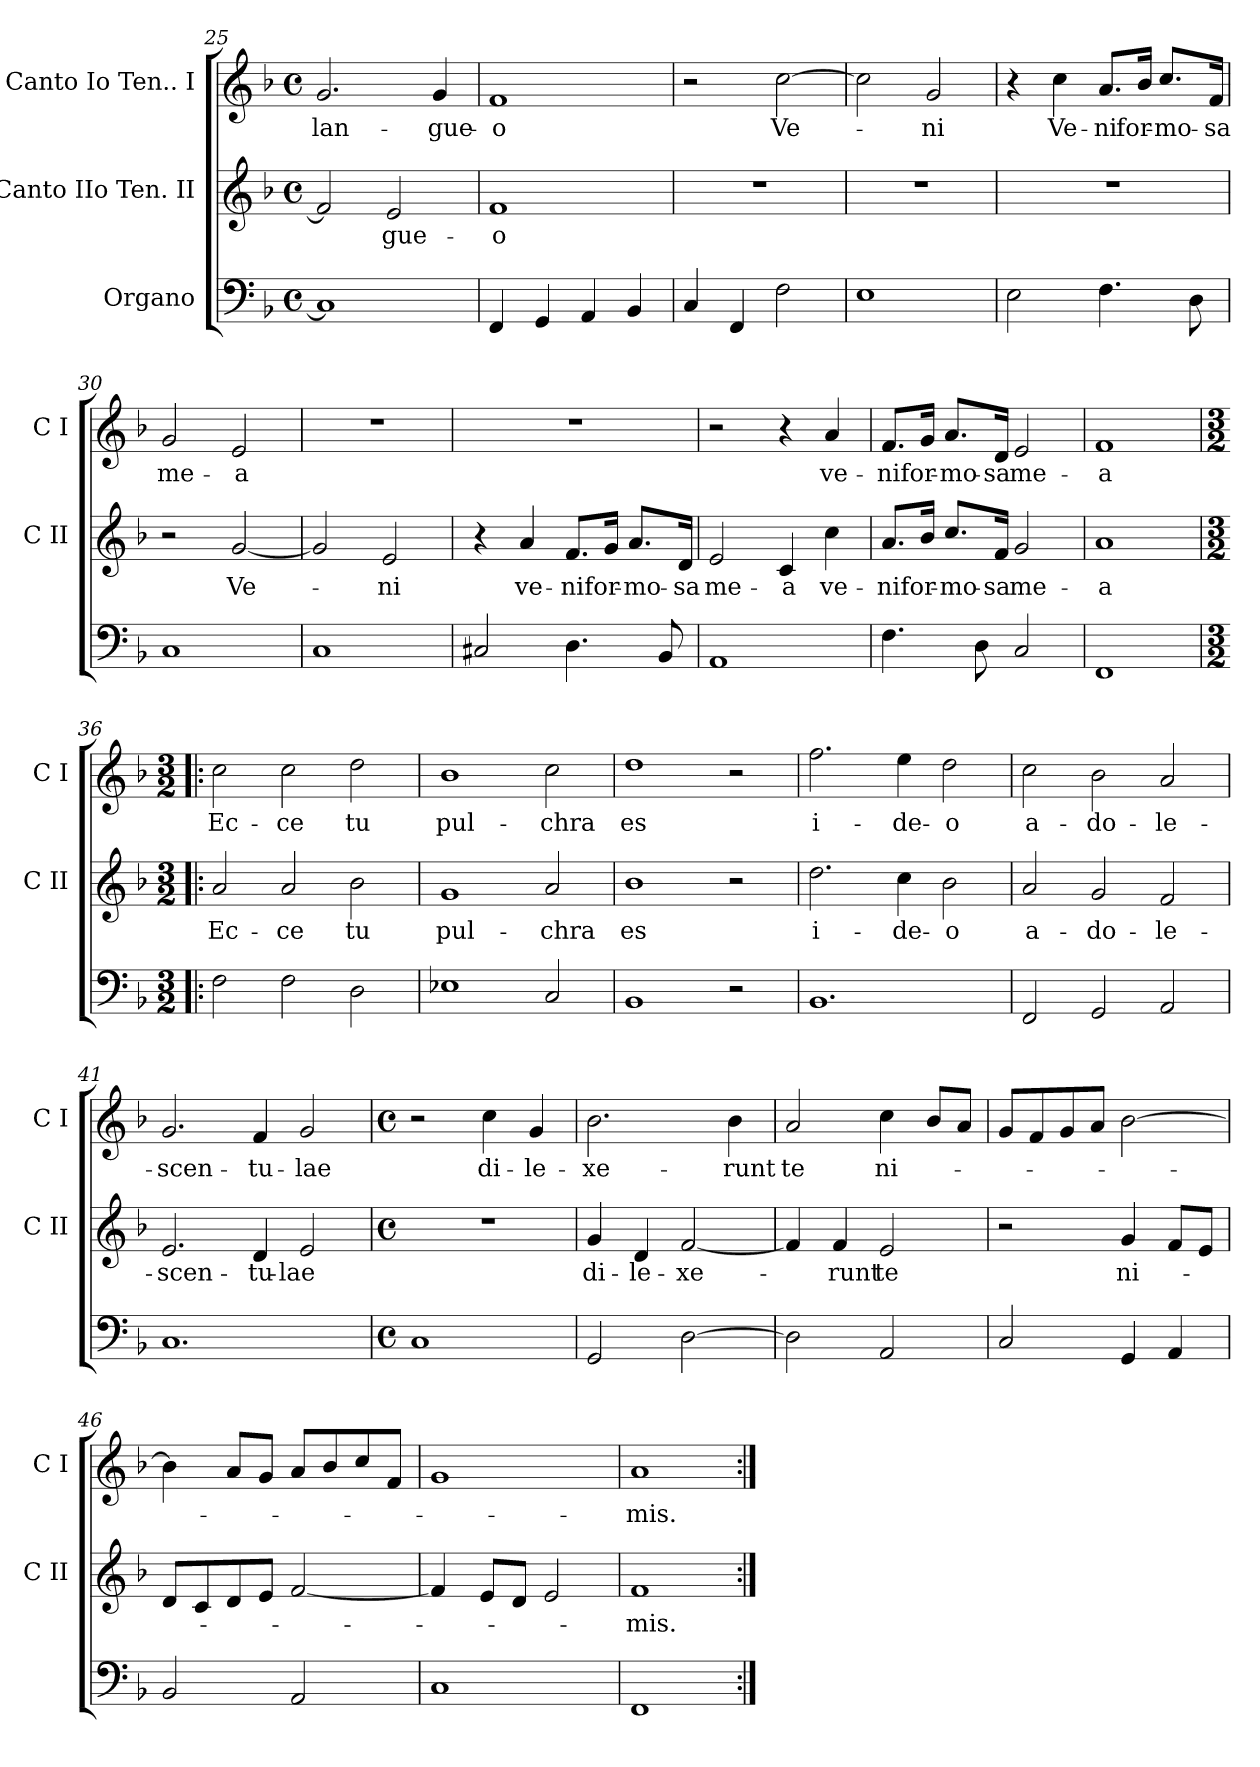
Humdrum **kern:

**kern	**kern	**text	**kern	**text
*part3	*part2	*part2	*part1	*part1
*staff3	*staff2	*staff2	*staff1	*staff1
*I"Organo	*I"Canto IIo Ten. II	*	*I"Canto Io Ten.. I	*
*	*I'C II	*	*I'C I	*
*clefF4	*clefG2	*	*clefG2	*
*k[b-]	*k[b-]	*	*k[b-]	*
*F:	*F:	*	*F:	*
*M4/4	*M4/4	*	*M4/4	*
*met(c)	*met(c)	*	*met(c)	*
=25	=25	=25	=25	=25
!	!	!	!	!LO:LY:b
1C]	2f/]	.	2.g/	lan-
!	!	!LO:LY:b	!	!
.	2e/	-gue-	.	.
!	!	!	!	!LO:LY:b
.	.	.	4g/	-gue-
=26	=26	=26	=26	=26
!	!	!LO:LY:b:rj	!	!LO:LY:b:rj
4FF/	1f	-o	1f	-o
4GG/	.	.	.	.
4AA/	.	.	.	.
4BB-/	.	.	.	.
=27	=27	=27	=27	=27
4C/	1r	.	2r	.
4FF/	.	.	.	.
!	!	!	!	!LO:LY:b
2F\	.	.	[<2cc\	Ve-
!!LO:LB:g=z
=28	=28	=28	=28	=28
1E	1r	.	2cc\]	.
!	!	!	!	!LO:LY:b
.	.	.	2g/	-ni
=29	=29	=29	=29	=29
2E\	1r	.	4r	.
!	!	!	!	!LO:LY:b
.	.	.	4cc\	Ve-
!	!	!	!	!LO:LY:b
4.F\	.	.	8.a/L	-ni
!	!	!	!	!LO:LY:b
.	.	.	16b-/Jk	for-
!	!	!	!	!LO:LY:b
.	.	.	8.cc/L	-mo-
8D\	.	.	.	.
!	!	!	!	!LO:LY:b
.	.	.	16f/Jk	-sa
=30	=30	=30	=30	=30
!	!	!	!	!LO:LY:b
1C	2r	.	2g/	me-
!	!	!LO:LY:b	!	!LO:LY:b
.	[<2g/	Ve-	2e/	-a
=31	=31	=31	=31	=31
1C	2g/]	.	1r	.
!	!	!LO:LY:b	!	!
.	2e/	-ni	.	.
!!LO:PB:g=z
=32	=32	=32	=32	=32
2C#X/	4r	.	1r	.
!	!	!LO:LY:b	!	!
.	4a/	ve-	.	.
!	!	!LO:LY:b	!	!
4.D\	8.f/L	-ni	.	.
!	!	!LO:LY:b	!	!
.	16g/Jk	for-	.	.
!	!	!LO:LY:b	!	!
.	8.a/L	-mo-	.	.
8BB-/	.	.	.	.
!	!	!LO:LY:b	!	!
.	16d/Jk	-sa	.	.
=33	=33	=33	=33	=33
!	!	!LO:LY:b	!	!
1AA	2e/	me-	2r	.
!	!	!LO:LY:b	!	!
.	4c/	-a	4r	.
!	!	!LO:LY:b	!	!LO:LY:b
.	4cc\	ve-	4a/	ve-
=34	=34	=34	=34	=34
!	!	!LO:LY:b	!	!LO:LY:b
4.F\	8.a/L	-ni	8.f/L	-ni
!	!	!LO:LY:b	!	!LO:LY:b
.	16b-/Jk	for-	16g/Jk	for-
!	!	!LO:LY:b	!	!LO:LY:b
.	8.cc/L	-mo-	8.a/L	-mo-
8D\	.	.	.	.
!	!	!LO:LY:b	!	!LO:LY:b
.	16f/Jk	-sa	16d/Jk	-sa
!	!	!LO:LY:b	!	!LO:LY:b
2C/	2g/	me-	2e/	me-
=35	=35	=35	=35	=35
!	!	!LO:LY:b:rj	!	!LO:LY:b:rj
1FF	1a	-a	1f	-a
!!LO:LB:g=z
=36!|:	=36!|:	=36!|:	=36!|:	=36!|:
*M3/2	*M3/2	*	*M3/2	*
!	!	!LO:LY:b	!	!LO:LY:b
2F\	2a/	Ec-	2cc\	Ec-
!	!	!LO:LY:b	!	!LO:LY:b
2F\	2a/	-ce	2cc\	-ce
!	!	!LO:LY:b	!	!LO:LY:b
2D\	2b-\	tu	2dd\	tu
=37	=37	=37	=37	=37
!	!	!LO:LY:b	!	!LO:LY:b
1E-X	1g	pul-	1b-	pul-
!	!	!LO:LY:b	!	!LO:LY:b
2C/	2a/	-chra	2cc\	-chra
=38	=38	=38	=38	=38
!	!	!LO:LY:b	!	!LO:LY:b
1BB-	1b-	es	1dd	es
2r	2r	.	2r	.
=39	=39	=39	=39	=39
!	!	!LO:LY:b:rj	!	!LO:LY:b:rj
1.BB-	2.dd\	i-	2.ff\	i-
!	!	!LO:LY:b	!	!LO:LY:b
.	4cc\	-de-	4ee\	-de-
!	!	!LO:LY:b	!	!LO:LY:b
.	2b-\	-o	2dd\	-o
=40	=40	=40	=40	=40
!	!	!LO:LY:b	!	!LO:LY:b
2FF/	2a/	a-	2cc\	a-
!	!	!LO:LY:b	!	!LO:LY:b
2GG/	2g/	-do-	2b-\	-do-
!	!	!LO:LY:b	!	!LO:LY:b
2AA/	2f/	-le-	2a/	-le-
=41	=41	=41	=41	=41
!	!	!LO:LY:b	!	!LO:LY:b
1.C	2.e/	-scen-	2.g/	-scen-
!	!	!LO:LY:b	!	!LO:LY:b
.	4d/	-tu-	4f/	-tu-
!	!	!LO:LY:b	!	!LO:LY:b
.	2e/	-lae	2g/	-lae
!!LO:LB:g=z
=42	=42	=42	=42	=42
*M4/4	*M4/4	*	*M4/4	*
*met(c)	*met(c)	*	*met(c)	*
1C	1r	.	2r	.
!	!	!	!	!LO:LY:b
.	.	.	4cc\	di-
!	!	!	!	!LO:LY:b
.	.	.	4g/	-le-
=43	=43	=43	=43	=43
!	!	!LO:LY:b	!	!LO:LY:b
2GG/	4g/	di-	2.b-\	-xe-
!	!	!LO:LY:b	!	!
.	4d/	-le-	.	.
!	!	!LO:LY:b	!	!
[>2D\	[<2f/	-xe-	.	.
!	!	!	!	!LO:LY:b
.	.	.	4b-\	-runt
=44	=44	=44	=44	=44
!	!	!	!	!LO:LY:b
2D\]	4f/]	.	2a/	te
!	!	!LO:LY:b	!	!
.	4f/	-runt	.	.
!	!	!LO:LY:b	!	!LO:LY:b
2AA/	2e/	te	4cc\	ni-
.	.	.	8b-/L	.
.	.	.	8a/J	.
!!LO:LB:g=z
=45	=45	=45	=45	=45
2C/	2r	.	8g/L	.
.	.	.	8f/	.
.	.	.	8g/	.
.	.	.	8a/J	.
!	!	!LO:LY:b	!	!
4GG/	4g/	ni-	[>2b-\	.
4AA/	8f/L	.	.	.
.	8e/J	.	.	.
=46	=46	=46	=46	=46
2BB-/	8d/L	.	4b-\]	.
.	8c/	.	.	.
.	8d/	.	8a/L	.
.	8e/J	.	8g/J	.
2AA/	[<2f/	.	8a/L	.
.	.	.	8b-/	.
.	.	.	8cc/	.
.	.	.	8f/J	.
=47	=47	=47	=47	=47
1C	4f/]	.	1g	.
.	8e/L	.	.	.
.	8d/J	.	.	.
.	2e/	.	.	.
=48	=48	=48	=48	=48
!	!	!LO:LY:b	!	!LO:LY:b
1FF	1f	-mis.	1a	-mis.
=:|!	=:|!	=:|!	=:|!	=:|!
*-	*-	*-	*-	*-
